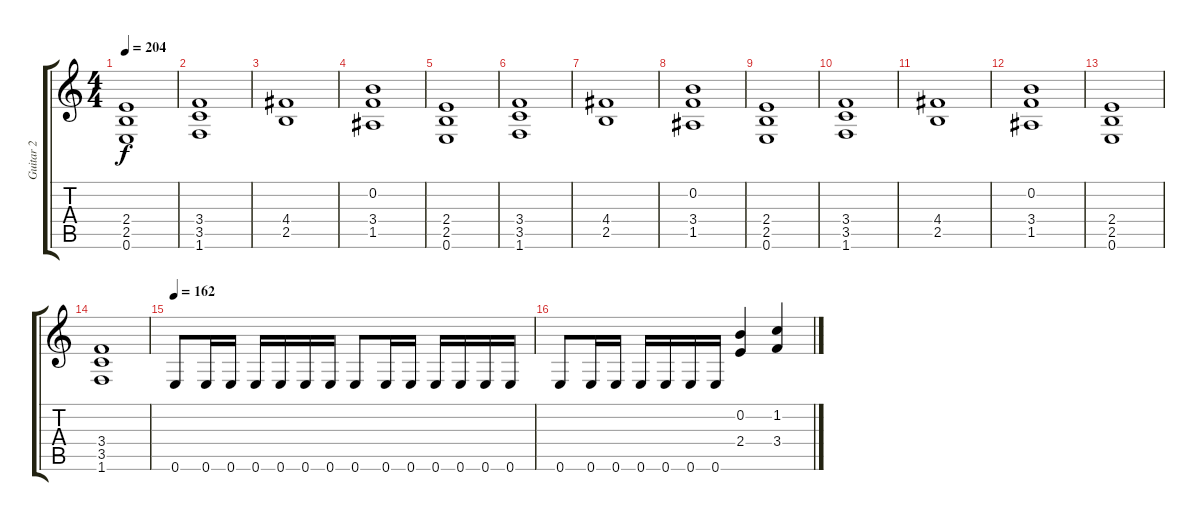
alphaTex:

\track ("Guitar 2 " "Guitar 2 ") {instrument distortionguitar}
\staff {score tabs}
\tuning (E4 B3 G3 D3 A2 E2) {hide}
\ts (4 4)
\tempo 204
\clef g2
\ks c
(2.4 2.5 0.6).1{dy f} |
(3.4 3.5 1.6).1 |
(4.4 2.5).1 |
(0.2 3.4 1.5).1 |
(2.4 2.5 0.6).1 |
(3.4 3.5 1.6).1 |
(4.4 2.5).1 |
(0.2 3.4 1.5).1 |
(2.4 2.5 0.6).1 |
(3.4 3.5 1.6).1 |
(4.4 2.5).1 |
(0.2 3.4 1.5).1 |
(2.4 2.5 0.6).1 |
(3.4 3.5 1.6).1 |
\tempo 162
0.6.8 0.6.16 0.6.16 0.6.16 0.6.16 0.6.16 0.6.16 0.6.8 0.6.16 0.6.16 0.6.16 0.6.16 0.6.16 0.6.16 |
0.6.8 0.6.16 0.6.16 0.6.16 0.6.16 0.6.16 0.6.16 (0.2 2.4).4 (1.2 3.4).4
